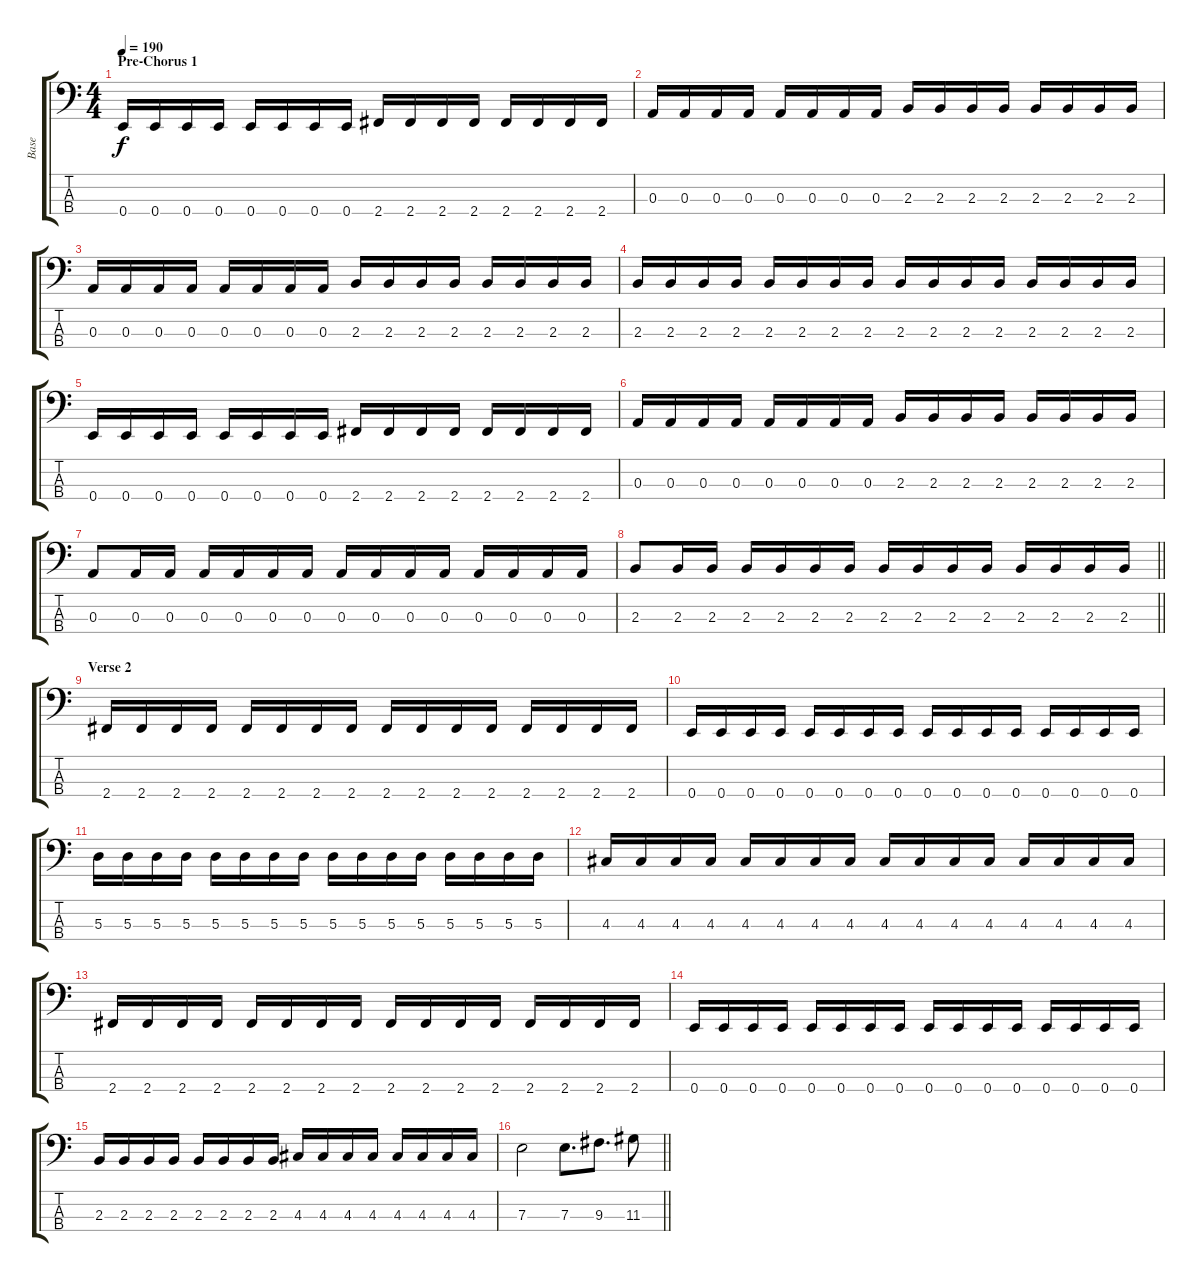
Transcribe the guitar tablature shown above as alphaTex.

\track ("Base" "Base") {instrument electricbassfinger}
\staff {score tabs}
\tuning (G2 D2 A1 E1) {hide}
\ts (4 4)
\section ("" "Pre-Chorus 1")
\tempo 190
\clef f4
\ks c
0.4.16{dy f} 0.4.16 0.4.16 0.4.16 0.4.16 0.4.16 0.4.16 0.4.16 2.4.16 2.4.16 2.4.16 2.4.16 2.4.16 2.4.16 2.4.16 2.4.16 |
0.3.16 0.3.16 0.3.16 0.3.16 0.3.16 0.3.16 0.3.16 0.3.16 2.3.16 2.3.16 2.3.16 2.3.16 2.3.16 2.3.16 2.3.16 2.3.16 |
0.3.16 0.3.16 0.3.16 0.3.16 0.3.16 0.3.16 0.3.16 0.3.16 2.3.16 2.3.16 2.3.16 2.3.16 2.3.16 2.3.16 2.3.16 2.3.16 |
2.3.16 2.3.16 2.3.16 2.3.16 2.3.16 2.3.16 2.3.16 2.3.16 2.3.16 2.3.16 2.3.16 2.3.16 2.3.16 2.3.16 2.3.16 2.3.16 |
0.4.16 0.4.16 0.4.16 0.4.16 0.4.16 0.4.16 0.4.16 0.4.16 2.4.16 2.4.16 2.4.16 2.4.16 2.4.16 2.4.16 2.4.16 2.4.16 |
0.3.16 0.3.16 0.3.16 0.3.16 0.3.16 0.3.16 0.3.16 0.3.16 2.3.16 2.3.16 2.3.16 2.3.16 2.3.16 2.3.16 2.3.16 2.3.16 |
0.3.8 0.3.16 0.3.16 0.3.16 0.3.16 0.3.16 0.3.16 0.3.16 0.3.16 0.3.16 0.3.16 0.3.16 0.3.16 0.3.16 0.3.16 |
\barLineRight lightlight
2.3.8 2.3.16 2.3.16 2.3.16 2.3.16 2.3.16 2.3.16 2.3.16 2.3.16 2.3.16 2.3.16 2.3.16 2.3.16 2.3.16 2.3.16 |
\section ("" "Verse 2")
2.4.16 2.4.16 2.4.16 2.4.16 2.4.16 2.4.16 2.4.16 2.4.16 2.4.16 2.4.16 2.4.16 2.4.16 2.4.16 2.4.16 2.4.16 2.4.16 |
0.4.16 0.4.16 0.4.16 0.4.16 0.4.16 0.4.16 0.4.16 0.4.16 0.4.16 0.4.16 0.4.16 0.4.16 0.4.16 0.4.16 0.4.16 0.4.16 |
5.3.16 5.3.16 5.3.16 5.3.16 5.3.16 5.3.16 5.3.16 5.3.16 5.3.16 5.3.16 5.3.16 5.3.16 5.3.16 5.3.16 5.3.16 5.3.16 |
4.3.16 4.3.16 4.3.16 4.3.16 4.3.16 4.3.16 4.3.16 4.3.16 4.3.16 4.3.16 4.3.16 4.3.16 4.3.16 4.3.16 4.3.16 4.3.16 |
2.4.16 2.4.16 2.4.16 2.4.16 2.4.16 2.4.16 2.4.16 2.4.16 2.4.16 2.4.16 2.4.16 2.4.16 2.4.16 2.4.16 2.4.16 2.4.16 |
0.4.16 0.4.16 0.4.16 0.4.16 0.4.16 0.4.16 0.4.16 0.4.16 0.4.16 0.4.16 0.4.16 0.4.16 0.4.16 0.4.16 0.4.16 0.4.16 |
2.3.16 2.3.16 2.3.16 2.3.16 2.3.16 2.3.16 2.3.16 2.3.16 4.3.16 4.3.16 4.3.16 4.3.16 4.3.16 4.3.16 4.3.16 4.3.16 |
\barLineRight lightlight
7.3.2 7.3.8{d} 9.3.8{d} 11.3.8
